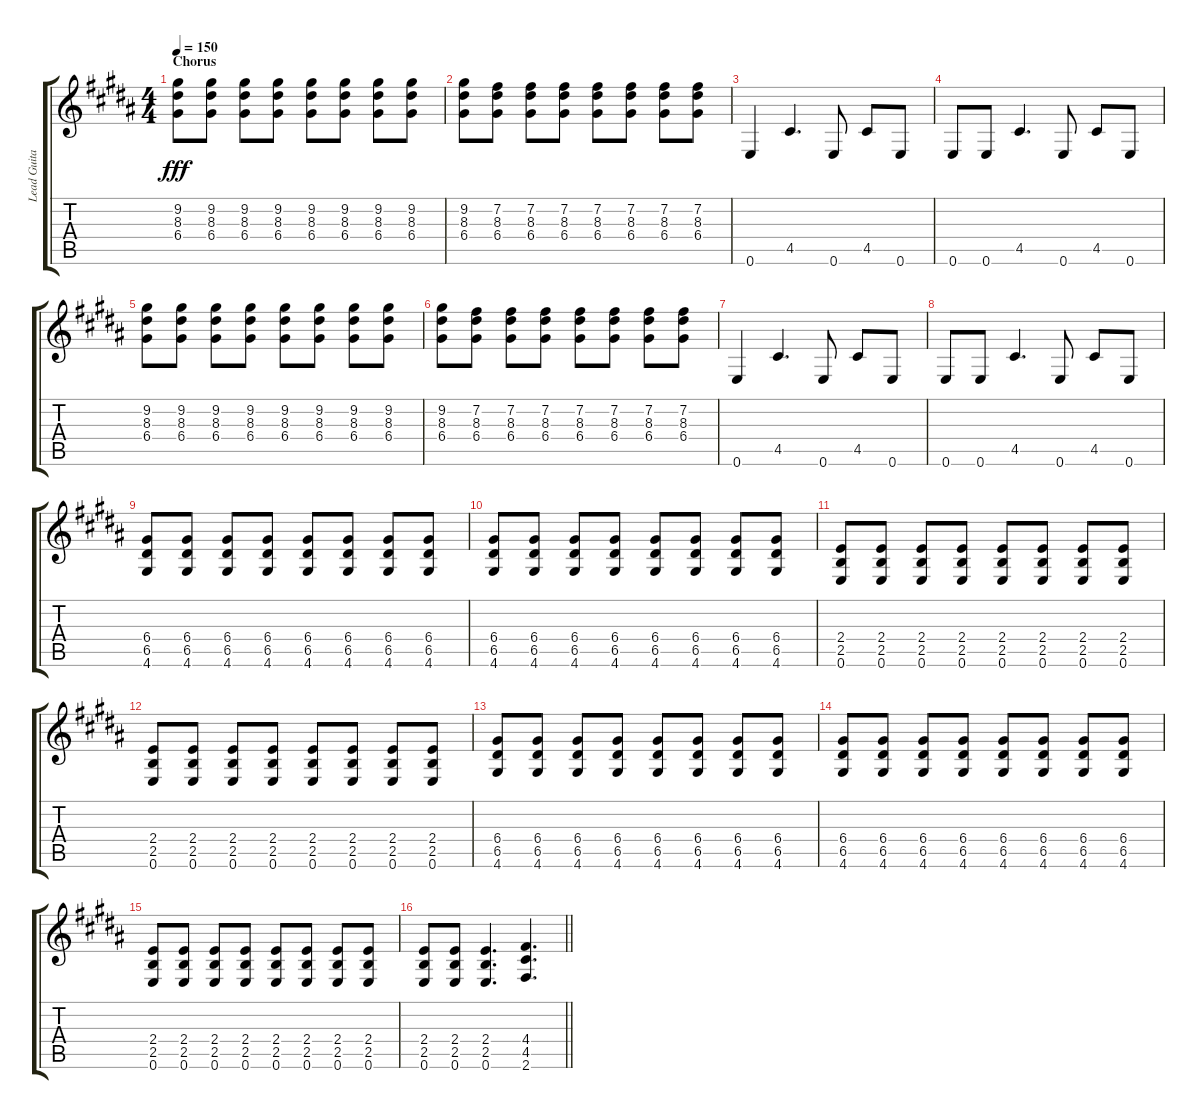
\track ("Lead Guitar" "Lead Guita") {instrument overdrivenguitar}
\staff {score tabs}
\tuning (E4 B3 G3 D3 A2 E2) {hide}
\ts (4 4)
\section ("" "Chorus")
\tempo 150
\clef g2
\ks b
(9.2 8.3 6.4).8{dy fff} (9.2 8.3 6.4).8 (9.2 8.3 6.4).8 (9.2 8.3 6.4).8 (9.2 8.3 6.4).8 (9.2 8.3 6.4).8 (9.2 8.3 6.4).8 (9.2 8.3 6.4).8 |
(9.2 8.3 6.4).8 (7.2 8.3 6.4).8 (7.2 8.3 6.4).8 (7.2 8.3 6.4).8 (7.2 8.3 6.4).8 (7.2 8.3 6.4).8 (7.2 8.3 6.4).8 (7.2 8.3 6.4).8 |
0.6.4 4.5.4{d} 0.6.8 4.5.8 0.6.8 |
0.6.8 0.6.8 4.5.4{d} 0.6.8 4.5.8 0.6.8 |
(9.2 8.3 6.4).8 (9.2 8.3 6.4).8 (9.2 8.3 6.4).8 (9.2 8.3 6.4).8 (9.2 8.3 6.4).8 (9.2 8.3 6.4).8 (9.2 8.3 6.4).8 (9.2 8.3 6.4).8 |
(9.2 8.3 6.4).8 (7.2 8.3 6.4).8 (7.2 8.3 6.4).8 (7.2 8.3 6.4).8 (7.2 8.3 6.4).8 (7.2 8.3 6.4).8 (7.2 8.3 6.4).8 (7.2 8.3 6.4).8 |
0.6.4 4.5.4{d} 0.6.8 4.5.8 0.6.8 |
0.6.8 0.6.8 4.5.4{d} 0.6.8 4.5.8 0.6.8 |
(6.4 6.5 4.6).8 (6.4 6.5 4.6).8 (6.4 6.5 4.6).8 (6.4 6.5 4.6).8 (6.4 6.5 4.6).8 (6.4 6.5 4.6).8 (6.4 6.5 4.6).8 (6.4 6.5 4.6).8 |
(6.4 6.5 4.6).8 (6.4 6.5 4.6).8 (6.4 6.5 4.6).8 (6.4 6.5 4.6).8 (6.4 6.5 4.6).8 (6.4 6.5 4.6).8 (6.4 6.5 4.6).8 (6.4 6.5 4.6).8 |
(2.4 2.5 0.6).8 (2.4 2.5 0.6).8 (2.4 2.5 0.6).8 (2.4 2.5 0.6).8 (2.4 2.5 0.6).8 (2.4 2.5 0.6).8 (2.4 2.5 0.6).8 (2.4 2.5 0.6).8 |
(2.4 2.5 0.6).8 (2.4 2.5 0.6).8 (2.4 2.5 0.6).8 (2.4 2.5 0.6).8 (2.4 2.5 0.6).8 (2.4 2.5 0.6).8 (2.4 2.5 0.6).8 (2.4 2.5 0.6).8 |
(6.4 6.5 4.6).8 (6.4 6.5 4.6).8 (6.4 6.5 4.6).8 (6.4 6.5 4.6).8 (6.4 6.5 4.6).8 (6.4 6.5 4.6).8 (6.4 6.5 4.6).8 (6.4 6.5 4.6).8 |
(6.4 6.5 4.6).8 (6.4 6.5 4.6).8 (6.4 6.5 4.6).8 (6.4 6.5 4.6).8 (6.4 6.5 4.6).8 (6.4 6.5 4.6).8 (6.4 6.5 4.6).8 (6.4 6.5 4.6).8 |
(2.4 2.5 0.6).8 (2.4 2.5 0.6).8 (2.4 2.5 0.6).8 (2.4 2.5 0.6).8 (2.4 2.5 0.6).8 (2.4 2.5 0.6).8 (2.4 2.5 0.6).8 (2.4 2.5 0.6).8 |
\barLineRight lightlight
(2.4 2.5 0.6).8 (2.4 2.5 0.6).8 (2.4 2.5 0.6).4{d} (4.4 4.5 2.6).4{d volume 16}
